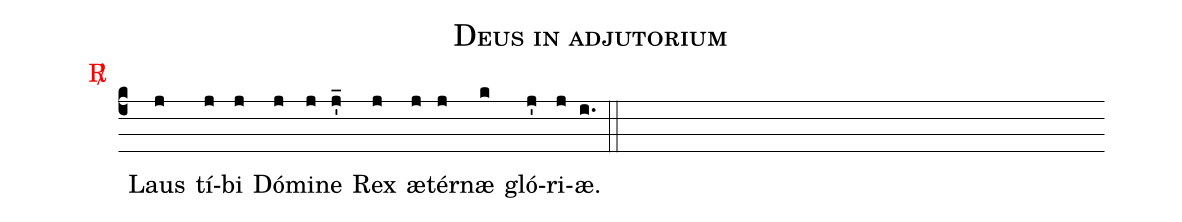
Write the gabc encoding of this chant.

name: Deus in adjutorium;
office-part: beginning;
annotation: {\color{red} \Rbar};
%%
% The syntax in this part is called gabc. Please refer to http://home.gna.org/gregorio/gabc/#basis

(c4)<v>\hspace{-1ex}</v>
L{au}s(j) tí(j)bi(j) Dó(j)mi(j)ne(j'_) Rex(j) æ(j)tér(j)næ(k) gló(j')ri(j)æ.(i.) (::)
